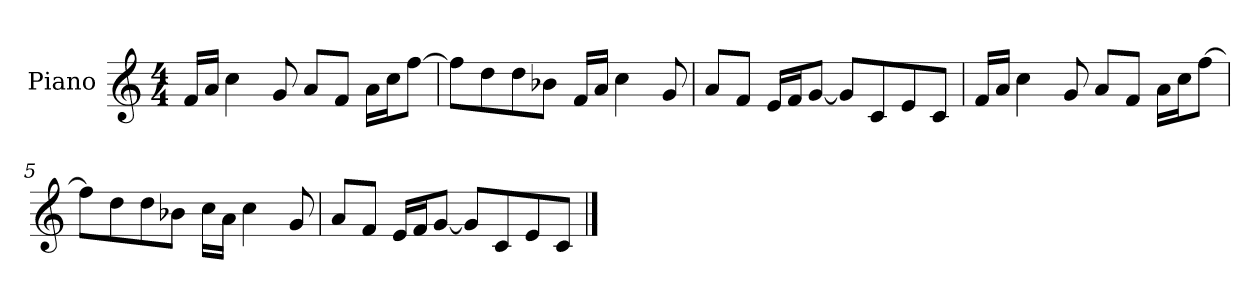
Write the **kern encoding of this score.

**kern
*part1
*staff1
*I"Piano
*I'P-no
*clefG2
*k[]
*M4/4
*MM90
=1
16f/LL
16a/JJ
4cc\
8g/
8a/L
8f/J
16a\LL
16cc\J
[8ff\J
=2
8ff\L]
8dd\
8dd\
8b-X\J
16f/LL
16a/JJ
4cc\
8g/
=3
8a/L
8f/J
16e/LL
16f/J
[8g/J
8g/L]
8c/
8e/
8c/J
=4
16f/LL
16a/JJ
4cc\
8g/
8a/L
8f/J
16a\LL
16cc\J
[8ff\J
!!LO:LB:g=z
=5
8ff\L]
8dd\
8dd\
8b-X\J
16cc\LL
16a\JJ
4cc\
8g/
=6
8a/L
8f/J
16e/LL
16f/J
[8g/J
8g/L]
8c/
8e/
8c/J
==
*-
